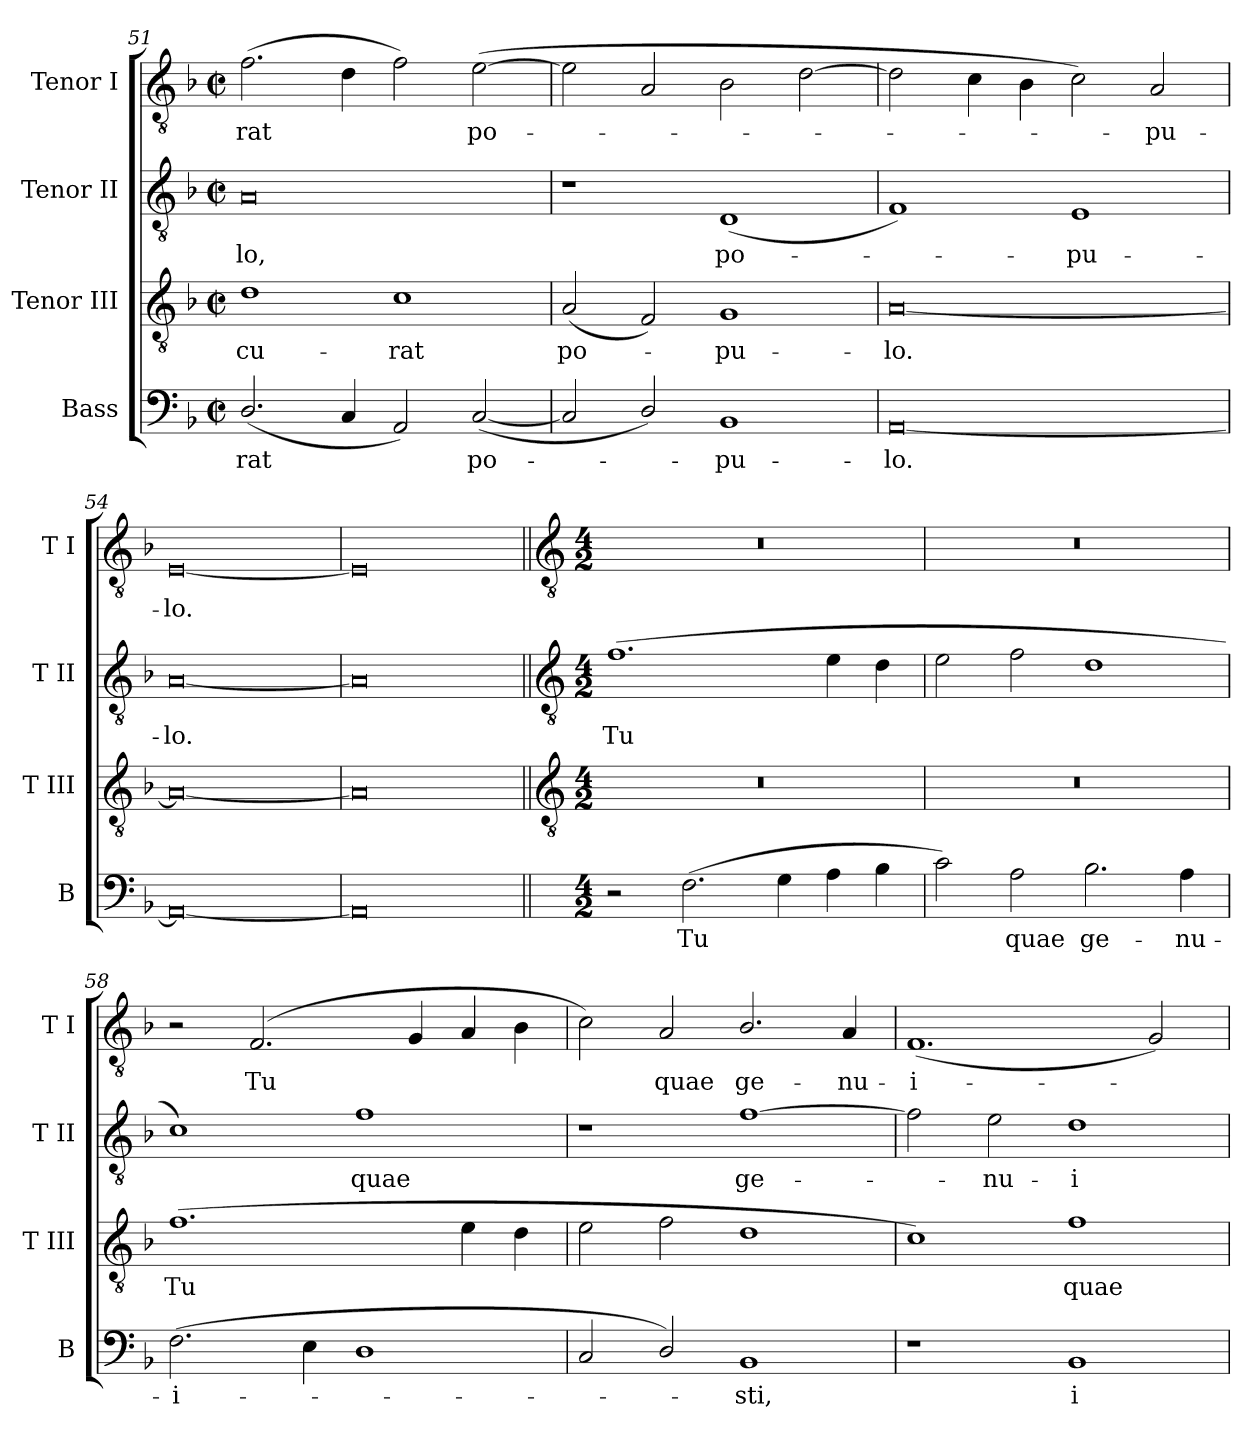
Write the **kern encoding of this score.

**kern	**text	**kern	**text	**kern	**text	**kern	**text
*part4	*part4	*part3	*part3	*part2	*part2	*part1	*part1
*staff4	*staff4	*staff3	*staff3	*staff2	*staff2	*staff1	*staff1
*I"Bass	*	*I"Tenor III	*	*I"Tenor II	*	*I"Tenor I	*
*I'B	*	*I'T III	*	*I'T II	*	*I'T I	*
!!LO:LB:g=z
*clefF4	*	*clefGv2	*	*clefGv2	*	*clefGv2	*
*k[b-]	*	*k[b-]	*	*k[b-]	*	*k[b-]	*
*F:	*	*F:	*	*F:	*	*F:	*
*M4/2	*	*M4/2	*	*M4/2	*	*M4/2	*
*met(c|)	*	*met(c|)	*	*met(c|)	*	*met(c|)	*
=51	=51	=51	=51	=51	=51	=51	=51
!	!LO:LY:b	!	!LO:LY:b	!	!LO:LY:b	!	!LO:LY:b
(<2.D/	-rat	1d	cu-	0A	-lo,	(>2.f	-rat
4C	.	.	.	.	.	4d	.
!	!	!	!LO:LY:b	!	!	!	!
2AA)	.	1c	-rat	.	.	2f)	.
!	!LO:LY:b	!	!	!	!	!	!LO:LY:b
(<[2C	po-	.	.	.	.	(>[2e	po-
=52	=52	=52	=52	=52	=52	=52	=52
!	!	!	!LO:LY:b	!	!	!	!
2C]	.	(<2A	po-	1r	.	2e]	.
2D/)	.	2F)	.	.	.	2A	.
!	!LO:LY:b	!	!LO:LY:b	!	!LO:LY:b	!	!
1BB-	pu-	1G	pu-	(<1D	po-	2B-	.
.	.	.	.	.	.	[2d	.
=53	=53	=53	=53	=53	=53	=53	=53
!	!LO:LY:b	!	!LO:LY:b	!	!	!	!
[0AA	-lo.	[0A	-lo.	1F)	.	2d]	.
.	.	.	.	.	.	4c	.
.	.	.	.	.	.	4B-	.
!	!	!	!	!	!LO:LY:b	!	!
.	.	.	.	1E	pu-	2c)	.
!	!	!	!	!	!	!	!LO:LY:b
.	.	.	.	.	.	2A	pu-
=54	=54	=54	=54	=54	=54	=54	=54
!	!	!	!	!	!LO:LY:b	!	!LO:LY:b
0AA_	.	0A_	.	[0A	-lo.	[0E	-lo.
=55	=55	=55	=55	=55	=55	=55	=55
0AA]	.	0A]	.	0A]	.	0E]	.
!!LO:LB:g=z
=56||	=56||	=56||	=56||	=56||	=56||	=56||	=56||
*	*	*clefGv2	*	*clefGv2	*	*clefGv2	*
*M4/2	*	*M4/2	*	*M4/2	*	*M4/2	*
!	!	!	!	!	!LO:LY:b	!	!
2r	.	0r	.	(>1.f	Tu	0r	.
!	!LO:LY:b	!	!	!	!	!	!
(>2.F	Tu	.	.	.	.	.	.
4G	.	.	.	.	.	.	.
4A	.	.	.	4e	.	.	.
4B-	.	.	.	4d	.	.	.
=57	=57	=57	=57	=57	=57	=57	=57
2c)	.	0r	.	2e	.	0r	.
!	!LO:LY:b	!	!	!	!	!	!
2A	quae	.	.	2f	.	.	.
!	!LO:LY:b	!	!	!	!	!	!
2.B-	ge-	.	.	1d	.	.	.
!	!LO:LY:b	!	!	!	!	!	!
4A	-nu-	.	.	.	.	.	.
=58	=58	=58	=58	=58	=58	=58	=58
!	!LO:LY:b	!	!LO:LY:b	!	!	!	!
(>2.F	-i-	(>1.f	Tu	1c)	.	2r	.
!	!	!	!	!	!	!	!LO:LY:b
.	.	.	.	.	.	(>2.F	Tu
4E	.	.	.	.	.	.	.
!	!	!	!	!	!LO:LY:b	!	!
1D	.	.	.	1f	quae	.	.
.	.	.	.	.	.	4G	.
.	.	4e	.	.	.	4A	.
.	.	4d	.	.	.	4B-	.
=59	=59	=59	=59	=59	=59	=59	=59
2C	.	2e	.	1r	.	2c)	.
!	!	!	!	!	!	!	!LO:LY:b
2D/)	.	2f	.	.	.	2A	quae
!	!LO:LY:b	!	!	!	!LO:LY:b	!	!LO:LY:b
1BB-	sti,	1d	.	[1f	ge-	2.B-/	ge-
!	!	!	!	!	!	!	!LO:LY:b
.	.	.	.	.	.	4A	-nu-
=60	=60	=60	=60	=60	=60	=60	=60
!	!	!	!	!	!	!	!LO:LY:b
1r	.	1c)	.	2f]	.	(<1.F	-i-
!	!	!	!	!	!LO:LY:b	!	!
.	.	.	.	2e	nu-	.	.
!	!LO:LY:b	!	!LO:LY:b	!	!LO:LY:b	!	!
1BB-	i-	1f	quae	1d	-i-	.	.
.	.	.	.	.	.	2G)	.
=	=	=	=	=	=	=	=
*-	*-	*-	*-	*-	*-	*-	*-
